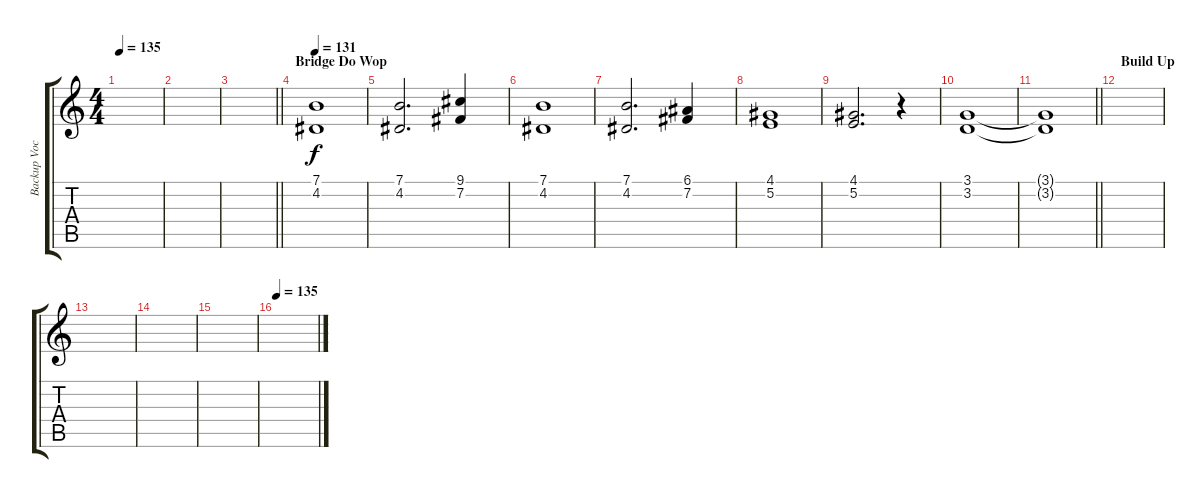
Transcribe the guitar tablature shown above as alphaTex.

\track ("Backup Vocal (Mostly Tim)" "Backup Voc") {instrument synthvoice}
\staff {score tabs}
\tuning (E4 B3 G3 D3 A2 E2) {hide}
\ts (4 4)
\tempo 135
\clef g2
\ks c
|
|
\barLineRight lightlight
|
\section ("" "Bridge Do Wop")
\tempo 131
(7.1 4.2).1 |
(7.1 4.2).2{d} (9.1 7.2).4 |
(7.1 4.2).1 |
(7.1 4.2).2{d} (6.1 7.2).4 |
(4.1 5.2).1 |
(4.1 5.2).2{d} r.4 |
(3.1 3.2).1 |
\barLineRight lightlight
(3.1{t} 3.2{t}).1 |
\section ("" "Build Up")
|
|
|
|
\tempo 135
